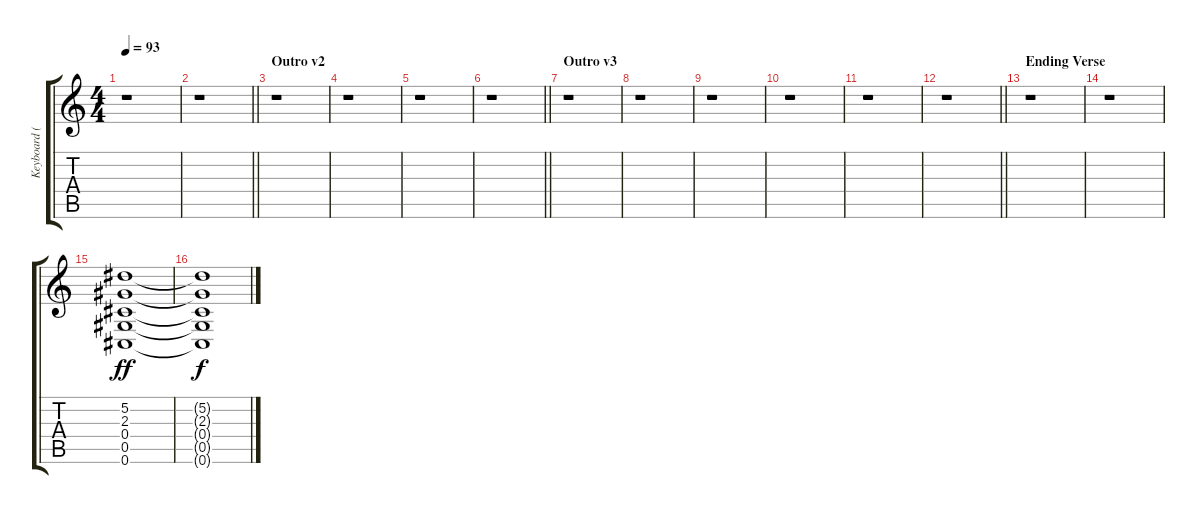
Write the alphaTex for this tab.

\track ("Keyboard (Synth)" "Keyboard (") {instrument rockorgan}
\staff {score tabs}
\tuning (Eb5 Bb4 Gb4 Db4 Ab3 Db3) {hide}
\ts (4 4)
\tempo 93
\clef g2
\ks c
r.1{dy fff} |
\barLineRight lightlight
r.1 |
\section ("" "Outro v2")
r.1 |
r.1 |
r.1 |
\barLineRight lightlight
r.1 |
\section ("" "Outro v3")
r.1 |
r.1 |
r.1 |
r.1 |
r.1 |
\barLineRight lightlight
r.1 |
\section ("" "Ending Verse")
r.1 |
r.1 |
(5.2 2.3 0.4 0.5 0.6).1{dy ff volume 11 instrument stringensemble1} |
(5.2{t} 2.3{t} 0.4{t} 0.5{t} 0.6{t}).1{dy f}
